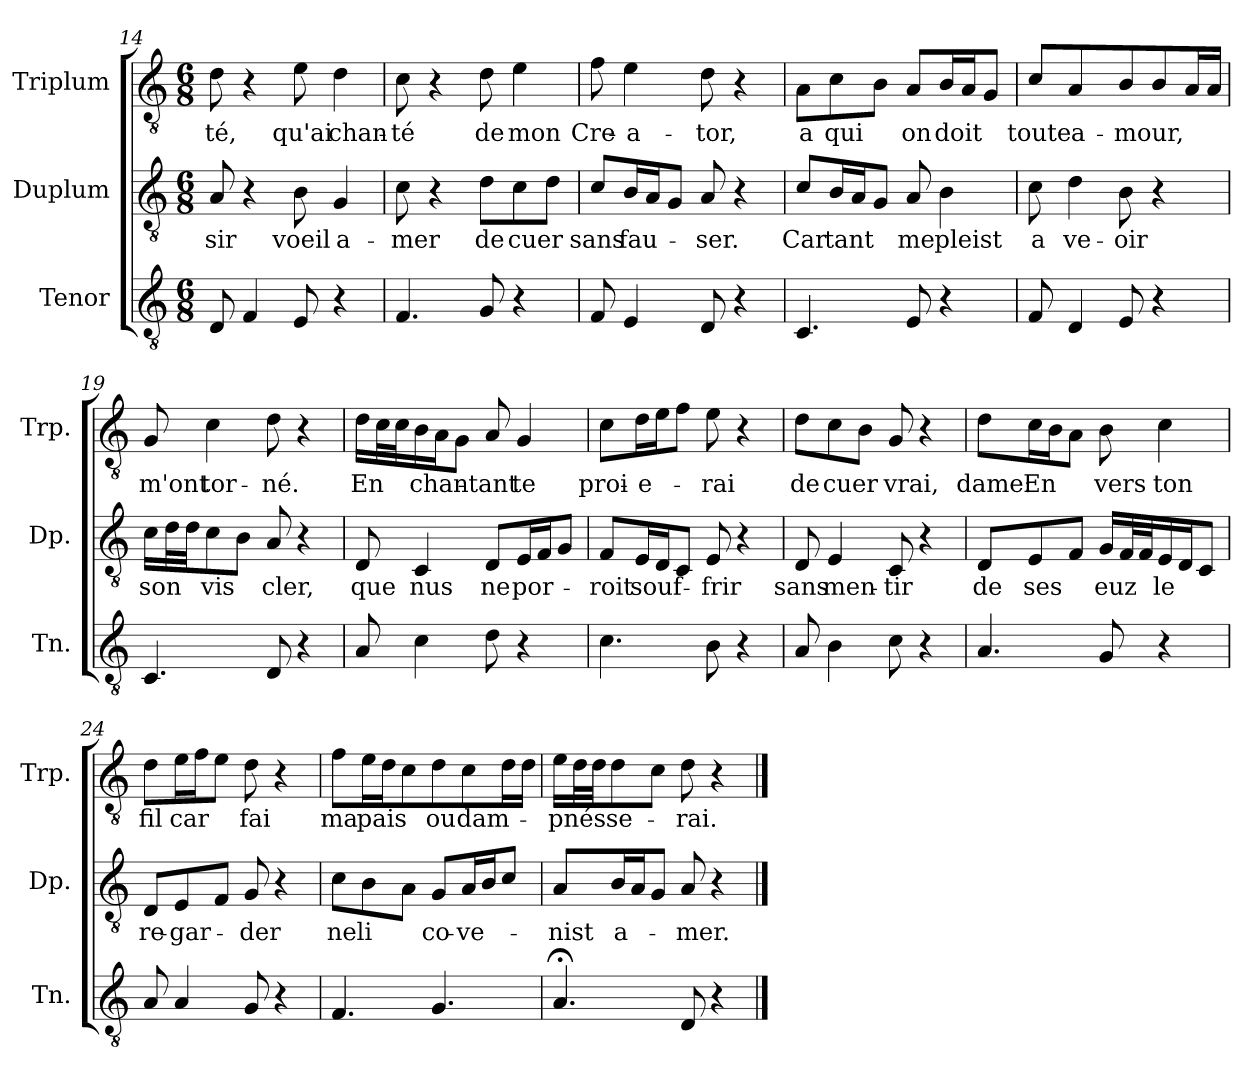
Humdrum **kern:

**kern	**kern	**text	**kern	**text
*part3	*part2	*part2	*part1	*part1
*staff3	*staff2	*staff2	*staff1	*staff1
*I"Tenor	*I"Duplum	*	*I"Triplum	*
*I'Tn.	*I'Dp.	*	*I'Trp.	*
*clefGv2	*clefGv2	*	*clefGv2	*
*k[]	*k[]	*	*k[]	*
*M6/8	*M6/8	*	*M6/8	*
=14	=14	=14	=14	=14
!	!	!LO:LY:b	!	!LO:LY:b
8D/	8A/	-sir	8d\	-té,
4F/	4r	.	4r	.
!	!	!LO:LY:b	!	!LO:LY:b
8E/	8B\	voeil	8e\	qu'ai
!	!	!LO:LY:b	!	!LO:LY:b
4r	4G/	a-	4d\	chan-
=15	=15	=15	=15	=15
!	!	!LO:LY:b	!	!LO:LY:b
4.F/	8c\	-mer	8c\	-té
.	4r	.	4r	.
!	!	!LO:LY:b	!	!LO:LY:b
8G/	8d\L	de	8d\	de
!	!	!LO:LY:b	!	!LO:LY:b
4r	8c\	cuer	4e\	mon
.	8d\J	.	.	.
=16	=16	=16	=16	=16
!	!	!LO:LY:b	!	!LO:LY:b
8F/	8c/L	sans	8f\	Cre-
!	!	!LO:LY:b	!	!LO:LY:b
4E/	16B/L	fau-	4e\	-a-
.	16A/J	.	.	.
.	8G/J	.	.	.
!	!	!LO:LY:b	!	!LO:LY:b
8D/	8A/	-ser.	8d\	-tor,
4r	4r	.	4r	.
!!LO:PB:g=z
=17	=17	=17	=17	=17
!	!	!LO:LY:b	!	!LO:LY:b
4.C/	8c/L	Car	8A\L	a
!	!	!LO:LY:b	!	!LO:LY:b
.	16B/L	tant	8c\	qui
.	16A/J	.	.	.
.	8G/J	.	8B\J	.
!	!	!LO:LY:b	!	!LO:LY:b
8E/	8A/	me	8A/L	on
!	!	!LO:LY:b	!	!LO:LY:b
4r	4B\	pleist	16B/L	doit
.	.	.	16A/J	.
.	.	.	8G/J	.
=18	=18	=18	=18	=18
!	!	!LO:LY:b	!	!LO:LY:b
8F/	8c\	a	8c\	toute
!	!	!LO:LY:b	!	!LO:LY:b
4D/	4d\	ve-	4A/	a-
!	!	!LO:LY:b	!	!LO:LY:b
8E/	8B\	-oir	8B/L	-mour,
4r	4r	.	8B/	.
*	*	*	*tremolo	*
.	.	.	16A/	.
.	.	.	16A/JJ	.
*	*	*	*Xtremolo	*
=19	=19	=19	=19	=19
!	!	!LO:LY:b	!	!LO:LY:b
4.C/	16c\LL	son	8G/	m'ont
*	*tremolo	*	*	*
.	32d\	.	.	.
.	32d\JJJ	.	.	.
*	*Xtremolo	*	*	*
!	!	!LO:LY:b	!	!LO:LY:b
.	8c\	vis	4c\	tor-
.	8B\J	.	.	.
!	!	!LO:LY:b	!	!LO:LY:b
8D/	8A/	cler,	8d\	-né.
4r	4r	.	4r	.
=20	=20	=20	=20	=20
!	!	!LO:LY:b	!	!LO:LY:b
8A/	8D/	que	16d\LL	En
*	*	*	*tremolo	*
.	.	.	32c\	.
.	.	.	32c\	.
*	*	*	*Xtremolo	*
!	!	!LO:LY:b	!	!LO:LY:b
4c\	4C/	nus	16B\	chan-
.	.	.	16A\J	.
.	.	.	8G\J	.
!	!	!LO:LY:b	!	!LO:LY:b
8d\	8D/L	ne	8A/	-tant
!	!	!LO:LY:b	!	!LO:LY:b
4r	16E/L	por-	4G/	te
.	16F/J	.	.	.
.	8G/J	.	.	.
=21	=21	=21	=21	=21
!	!	!LO:LY:b	!	!LO:LY:b
4.c\	8F/L	-roit	8c\L	proi-
!	!	!LO:LY:b	!	!LO:LY:b
.	16E/L	souf-	16d\L	-e-
.	16D/J	.	16e\J	.
.	8C/J	.	8f\J	.
!	!	!LO:LY:b	!	!LO:LY:b
8B\	8E/	-frir	8e\	-rai
4r	4r	.	4r	.
!!LO:LB:g=z
=22	=22	=22	=22	=22
!	!	!LO:LY:b	!	!LO:LY:b
8A/	8D/	sans	8d\L	de
!	!	!LO:LY:b	!	!LO:LY:b
4B\	4E/	men-	8c\	cuer
.	.	.	8B\J	.
!	!	!LO:LY:b	!	!LO:LY:b
8c\	8C/	-tir	8G/	vrai,
4r	4r	.	4r	.
=23	=23	=23	=23	=23
!	!	!LO:LY:b	!	!LO:LY:b
4.A/	8D/L	de	8d\L	dame:
!	!	!LO:LY:b	!	!LO:LY:b
.	8E/	ses	16c\L	En
.	.	.	16B\J	.
.	8F/J	.	8A\J	.
!	!	!LO:LY:b	!	!LO:LY:b
8G/	16G/LL	euz	8B\	vers
*	*tremolo	*	*	*
.	32F/	.	.	.
.	32F/	.	.	.
*	*Xtremolo	*	*	*
!	!	!LO:LY:b	!	!LO:LY:b
4r	16E/	le	4c\	ton
.	16D/J	.	.	.
.	8C/J	.	.	.
=24	=24	=24	=24	=24
!	!	!LO:LY:b	!	!LO:LY:b
8A/	8D/L	re-	8d\L	fil
!	!	!LO:LY:b	!	!LO:LY:b
4A/	8E/	-gar-	16e\L	car
.	.	.	16f\J	.
.	8F/J	.	8e\J	.
!	!	!LO:LY:b	!	!LO:LY:b
8G/	8G/	-der	8d\	fai
4r	4r	.	4r	.
=25	=25	=25	=25	=25
!	!	!LO:LY:b	!	!LO:LY:b
4.F/	8c\L	ne	8f\L	ma
!	!	!LO:LY:b	!	!LO:LY:b
.	8B\	li	16e\L	pais
.	.	.	16d\J	.
.	8A\J	.	8c\J	.
!	!	!LO:LY:b	!	!LO:LY:b
4.G/	8G/L	co-	8d\L	ou
!	!	!LO:LY:b	!	!LO:LY:b
.	16A/L	-ve-	8c\	dam-
.	16B/J	.	.	.
*	*	*	*tremolo	*
.	8c/J	.	16d\	.
.	.	.	16d\JJ	.
*	*	*	*Xtremolo	*
=26	=26	=26	=26	=26
!	!	!LO:LY:b	!	!LO:LY:b
4.A;</	8A/L	-nist	16e\LL	-pnés
*	*	*	*tremolo	*
.	.	.	32d\	.
.	.	.	32d\JJJ	.
*	*	*	*Xtremolo	*
!	!	!LO:LY:b	!	!LO:LY:b
.	16B/L	a-	8d\	se-
.	16A/J	.	.	.
.	8G/J	.	8c\J	.
!	!	!LO:LY:b	!	!LO:LY:b
8D/	8A/	-mer.	8d\	-rai.
4r	4r	.	4r	.
==	==	==	==	==
*-	*-	*-	*-	*-
